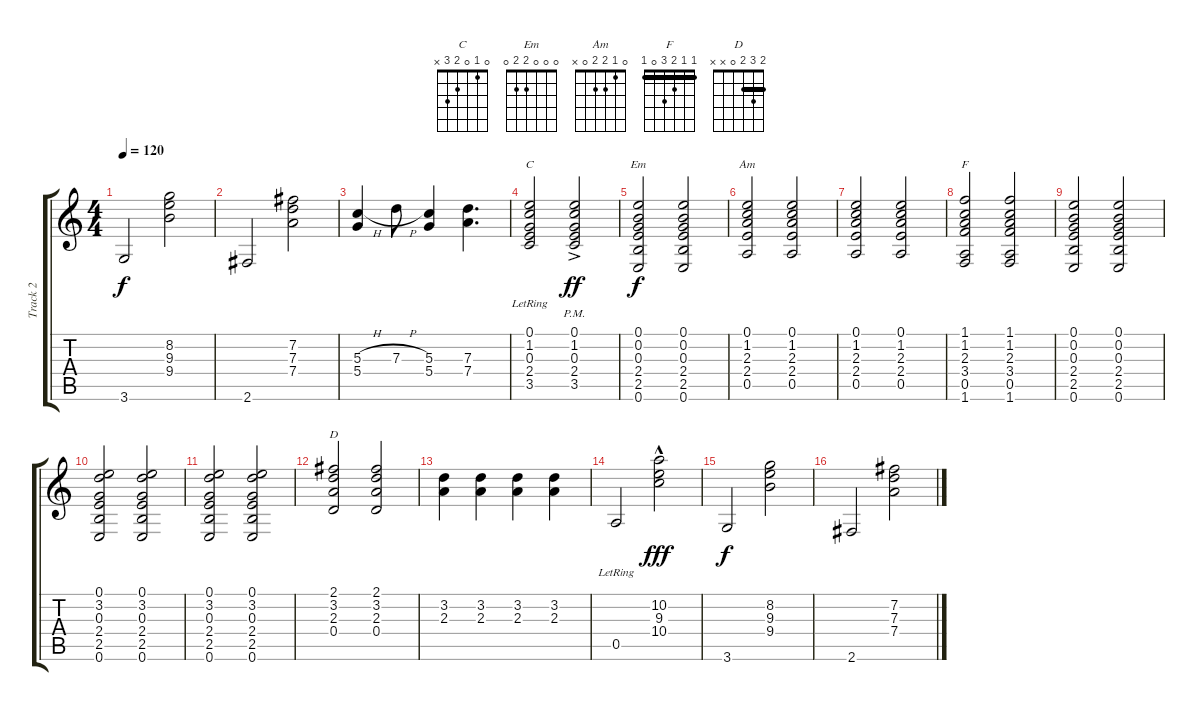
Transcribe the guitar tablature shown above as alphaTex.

\track ("Track 2" "Track 2") {instrument electricguitarclean}
\staff {score tabs}
\tuning (E4 B3 G3 D3 A2 E2) {hide}
\chord ("C" 0 1 0 2 3 x)
\chord ("Em" 0 0 0 2 2 0)
\chord ("Am" 0 1 2 2 0 x)
\chord ("F" 1 1 2 3 0 1) {barre 1}
\chord ("D" 2 3 2 0 x x) {barre 2}
\ts (4 4)
\tempo 120
\clef g2
\ks c
3.6.2{dy f} (8.2 9.3 9.4).2 |
2.6.2 (7.2 7.3 7.4).2 |
(5.3{h} 5.4).4 7.3{h}.8 (5.3 5.4).4 (7.3 7.4).4{d} |
(0.1 1.2 0.3 2.4 3.5{lr}).2{ch "C"} (0.1 1.2 0.3{ac pm} 2.4 3.5).2{dy ff} |
(0.1 0.2 0.3 2.4 2.5 0.6).2{ch "Em" dy f} (0.1 0.2 0.3 2.4 2.5 0.6).2 |
(0.1 1.2 2.3 2.4 0.5).2{ch "Am"} (0.1 1.2 2.3 2.4 0.5).2 |
(0.1 1.2 2.3 2.4 0.5).2 (0.1 1.2 2.3 2.4 0.5).2 |
(1.1 1.2 2.3 3.4 0.5 1.6).2{ch "F"} (1.1 1.2 2.3 3.4 0.5 1.6).2 |
(0.1 0.2 0.3 2.4 2.5 0.6).2 (0.1 0.2 0.3 2.4 2.5 0.6).2 |
(0.1 3.2 0.3 2.4 2.5 0.6).2 (0.1 3.2 0.3 2.4 2.5 0.6).2 |
(0.1 3.2 0.3 2.4 2.5 0.6).2 (0.1 3.2 0.3 2.4 2.5 0.6).2 |
(2.1 3.2 2.3 0.4).2{ch "D"} (2.1 3.2 2.3 0.4).2 |
(3.2 2.3).4 (3.2 2.3).4 (3.2 2.3).4 (3.2 2.3).4 |
0.5{lr}.2 (10.2 9.3 10.4{hac}).2{dy fff} |
3.6.2{dy f} (8.2 9.3 9.4).2 |
2.6.2 (7.2 7.3 7.4).2
